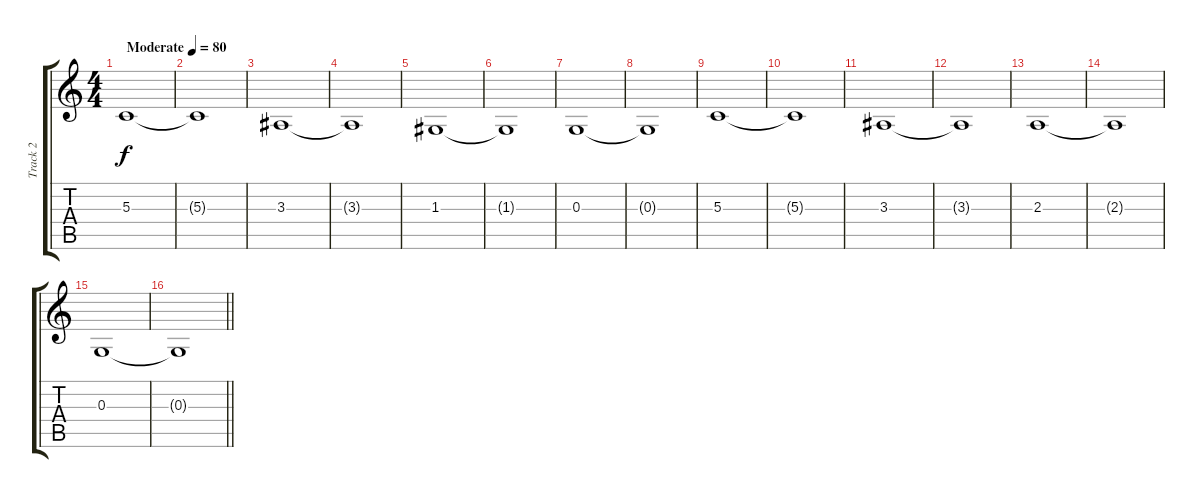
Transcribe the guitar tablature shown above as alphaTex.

\track ("Track 2" "Track 2") {instrument stringensemble1}
\staff {score tabs}
\tuning (E4 B3 G3 D3 A2 E2) {hide}
\ts (4 4)
\tempo (80 "Moderate")
\clef g2
\ks c
5.3.1{dy f instrument stringensemble1} |
5.3{t}.1 |
3.3.1 |
3.3{t}.1 |
1.3.1 |
1.3{t}.1 |
0.3.1 |
0.3{t}.1 |
5.3.1 |
5.3{t}.1 |
3.3.1 |
3.3{t}.1 |
2.3.1 |
2.3{t}.1 |
0.3.1 |
\barLineRight lightlight
0.3{t}.1
